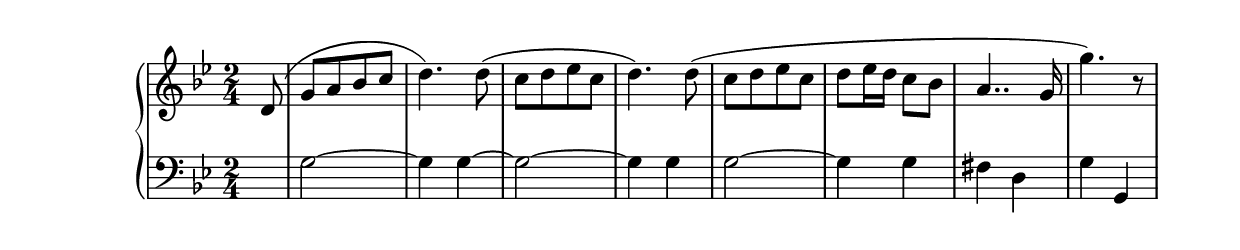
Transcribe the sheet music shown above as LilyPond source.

\version "2.18.2"

Global = {\key g \minor \time 2/4}

RH = \relative c' {
    d8(   |
    g8[ a bes c]     |
    d4.) d8(         |
    c8[ d ees c]     |
    d4.) d8(         |

    c8[ d ees c]      |
    d ees16 d c8 bes  |
    a4.. g16          |
    g'4.) r8 |
}

LH = {
  \partial 8 s8 |
  g2 ~    |
  g4 g4 ~ |
  g2 ~      |
  g4 g4     |
  g2 ~    |
  g4 g4 ~ |
  fis4 d |
  g4 g,4 |

}

\score { {
\context PianoStaff <<
  \new Staff = "up" {
    \Global \clef treble
    \RH
  }
  \new Staff = "down" {
    \Global \clef bass
    \LH
  }
>>
}
}